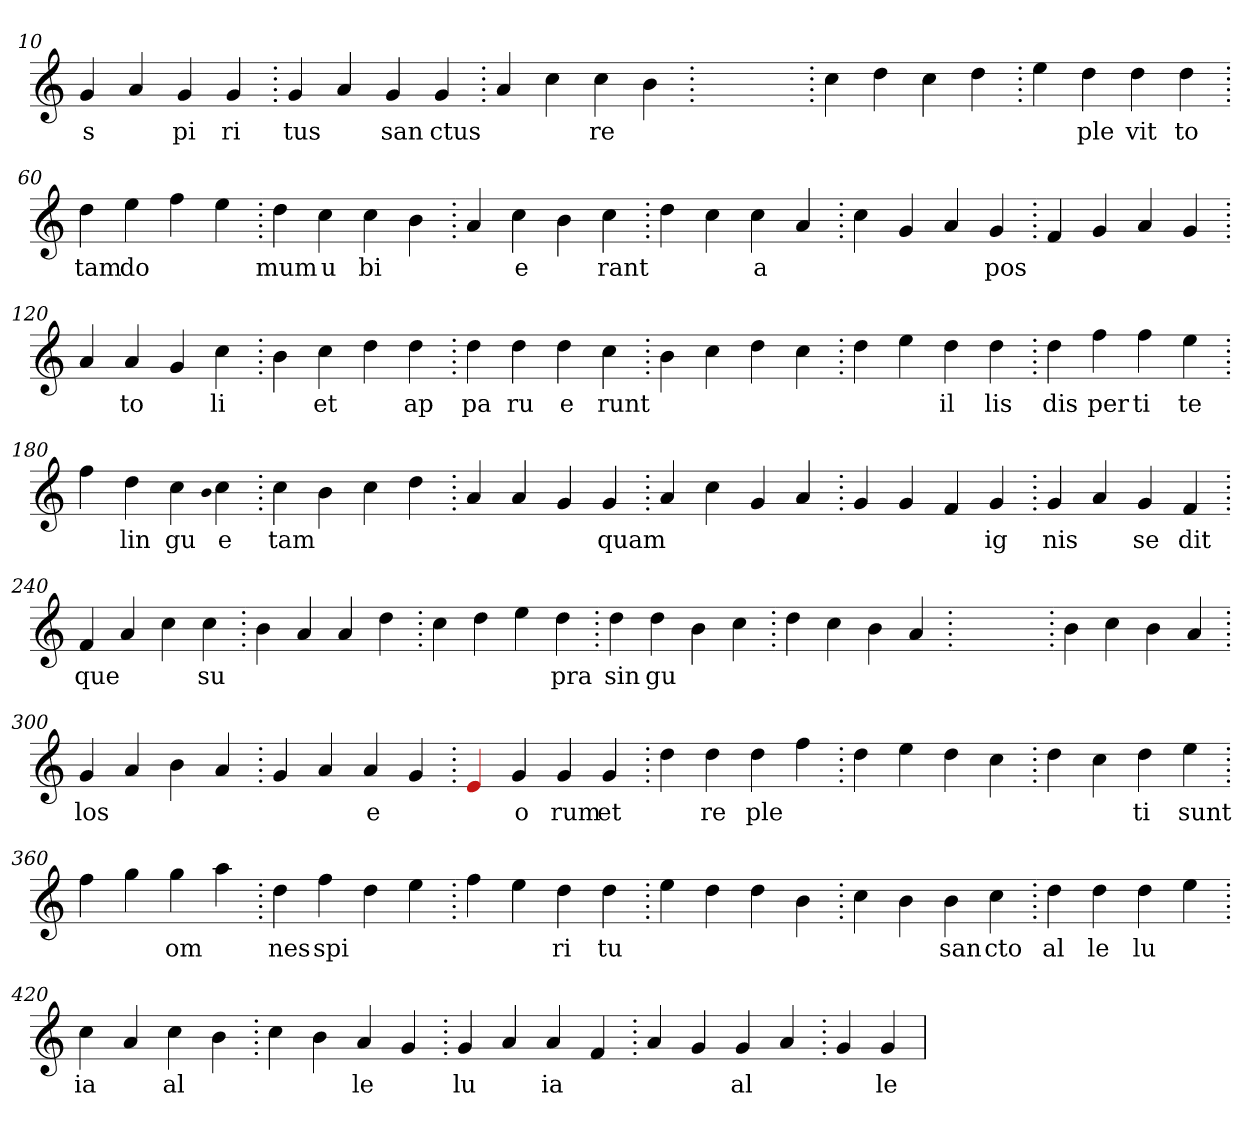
**kern	**text
*part1	*part1
*staff1	*staff1
*clefG2	*
=10.	=10.
4g	s
4a	.
4g	pi
4g	ri
=20.	=20.
4g	tus
4a	.
4g	san
4g	ctus
=30.	=30.
4a	.
4cc	.
4cc	re
4b	.
=40.	=40.
1ryy	.
=40.	=40.
4cc	.
4dd	.
4cc	.
4dd	.
=50.	=50.
4ee	.
4dd	ple
4dd	vit
4dd	to
=60.	=60.
4dd	tam
4ee	do
4ff	.
4ee	.
=70.	=70.
4dd	mum
4cc	u
4cc	bi
4b	.
=80.	=80.
4a	.
4cc	e
4b	.
4cc	rant
=90.	=90.
4dd	.
4cc	.
4cc	a
4a	.
=100.	=100.
4cc	.
4g	.
4a	.
4g	pos
=110.	=110.
4f	.
4g	.
4a	.
4g	.
=120.	=120.
4a	.
4a	to
4g	.
4cc	li
=130.	=130.
4b	.
4cc	et
4dd	.
4dd	ap
=140.	=140.
4dd	pa
4dd	ru
4dd	e
4cc	runt
=150.	=150.
4b	.
4cc	.
4dd	.
4cc	.
=160.	=160.
4dd	.
4ee	.
4dd	il
4dd	lis
=170.	=170.
4dd	dis
4ff	per
4ff	ti
4ee	te
=180.	=180.
4ff	.
4dd	lin
4cc	gu
qqb	.
4cc	e
=190.	=190.
4cc	tam
4b	.
4cc	.
4dd	.
=200.	=200.
4a	.
4a	.
4g	.
4g	quam
=210.	=210.
4a	.
4cc	.
4g	.
4a	.
=220.	=220.
4g	.
4g	.
4f	.
4g	ig
=230.	=230.
4g	nis
4a	.
4g	se
4f	dit
=240.	=240.
4f	que
4a	.
4cc	.
4cc	su
=250.	=250.
4b	.
4a	.
4a	.
4dd	.
=260.	=260.
4cc	.
4dd	.
4ee	.
4dd	pra
=270.	=270.
4dd	sin
4dd	gu
4b	.
4cc	.
=280.	=280.
4dd	.
4cc	.
4b	.
4a	.
=290.	=290.
1ryy	.
=290.	=290.
4b	.
4cc	.
4b	.
4a	.
=300.	=300.
4g	los
4a	.
4b	.
4a	.
=310.	=310.
4g	.
4a	.
4a	e
4g	.
=320.	=320.
4Re	.
4g	o
4g	rum
4g	et
=330.	=330.
4dd	.
4dd	re
4dd	ple
4ff	.
=340.	=340.
4dd	.
4ee	.
4dd	.
4cc	.
=350.	=350.
4dd	.
4cc	.
4dd	ti
4ee	sunt
=360.	=360.
4ff	.
4gg	.
4gg	om
4aa	.
=370.	=370.
4dd	nes
4ff	spi
4dd	.
4ee	.
=380.	=380.
4ff	.
4ee	.
4dd	ri
4dd	tu
=390.	=390.
4ee	.
4dd	.
4dd	.
4b	.
=400.	=400.
4cc	.
4b	.
4b	san
4cc	cto
=410.	=410.
4dd	al
4dd	le
4dd	lu
4ee	.
=420.	=420.
4cc	ia
4a	.
4cc	al
4b	.
=430.	=430.
4cc	.
4b	.
4a	le
4g	.
=440.	=440.
4g	lu
4a	.
4a	ia
4f	.
=450.	=450.
4a	.
4g	.
4g	al
4a	.
=460.	=460.
4g	.
4g	le
=	=
*-	*-
